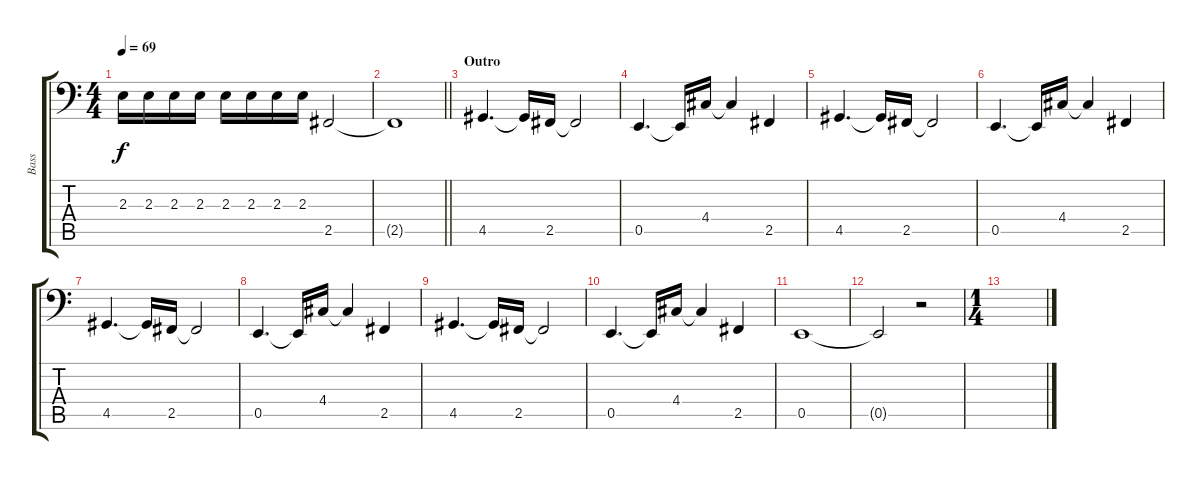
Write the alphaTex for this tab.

\track ("Bass" "Bass") {instrument electricbassfinger}
\staff {score tabs}
\tuning (C3 G2 D2 A1 E1 B0) {hide}
\ts (4 4)
\tempo 69
\clef f4
\ks c
2.3.16{dy f} 2.3.16 2.3.16 2.3.16 2.3.16 2.3.16 2.3.16 2.3.16 2.5.2 |
\barLineRight lightlight
2.5{t}.1 |
\section ("" "Outro")
4.5.4{d} 4.5{t}.16 2.5.16 2.5{t}.2 |
0.5.4{d} 0.5{t}.16 4.4.16 4.4{t}.4 2.5.4 |
4.5.4{d} 4.5{t}.16 2.5.16 2.5{t}.2 |
0.5.4{d} 0.5{t}.16 4.4.16 4.4{t}.4 2.5.4 |
4.5.4{d} 4.5{t}.16 2.5.16 2.5{t}.2 |
0.5.4{d} 0.5{t}.16 4.4.16 4.4{t}.4 2.5.4 |
4.5.4{d} 4.5{t}.16 2.5.16 2.5{t}.2 |
0.5.4{d} 0.5{t}.16 4.4.16 4.4{t}.4 2.5.4 |
0.5.1 |
0.5{t}.2 r.2 |
\ts (1 4)
